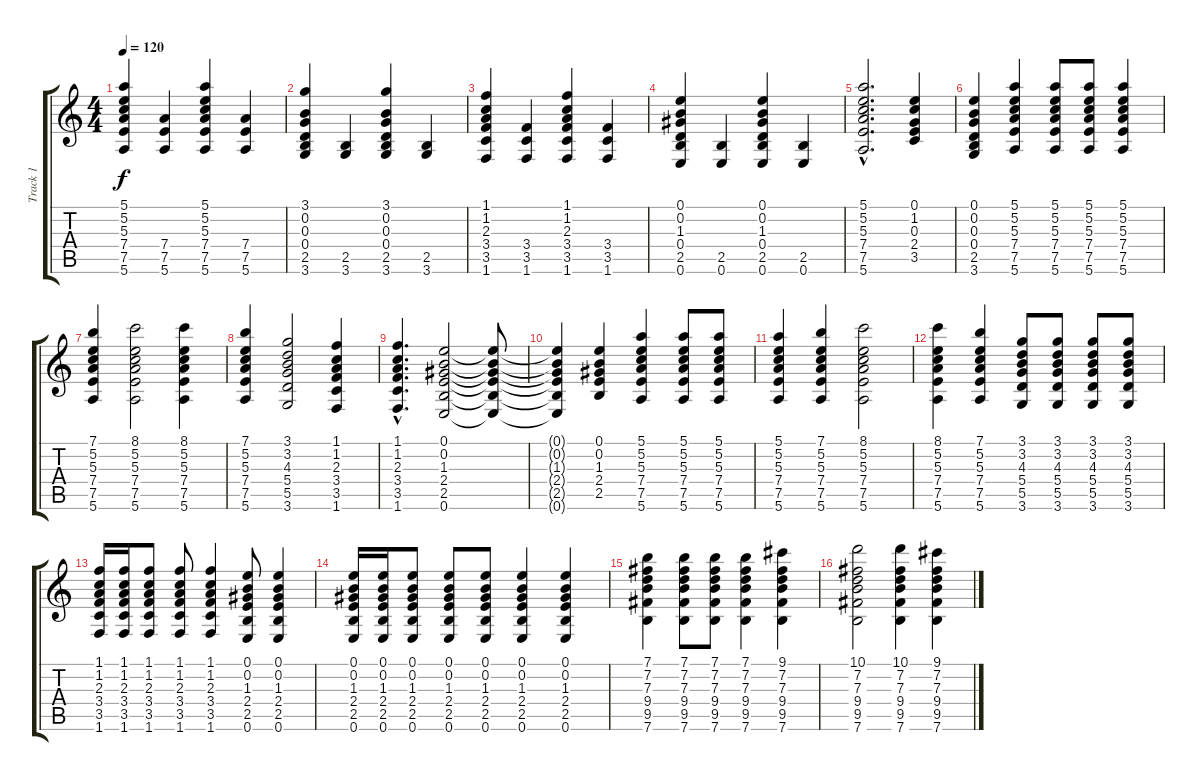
\track ("Track 1" "Track 1") {instrument acousticguitarnylon}
\staff {score tabs}
\tuning (E4 B3 G3 D3 A2 E2) {hide}
\ts (4 4)
\tempo 120
\clef g2
\ks c
(5.1 5.2 5.3 7.4 7.5 5.6).4{dy f} (7.4 7.5 5.6).4 (5.1 5.2 5.3 7.4 7.5 5.6).4 (7.4 7.5 5.6).4 |
(3.1 0.2 0.3 0.4 2.5 3.6).4 (2.5 3.6).4 (3.1 0.2 0.3 0.4 2.5 3.6).4 (2.5 3.6).4 |
(1.1 1.2 2.3 3.4 3.5 1.6).4 (3.4 3.5 1.6).4 (1.1 1.2 2.3 3.4 3.5 1.6).4 (3.4 3.5 1.6).4 |
(0.1 0.2 1.3 0.4 2.5 0.6).4 (2.5 0.6).4 (0.1 0.2 1.3 0.4 2.5 0.6).4 (2.5 0.6).4 |
(5.1{hac} 5.2{hac} 5.3{hac} 7.4{hac} 7.5{hac} 5.6{hac}).2{d} (0.1 1.2 0.3 2.4 3.5).4 |
(0.1 0.2 0.3 0.4 2.5 3.6).4 (5.1 5.2 5.3 7.4 7.5 5.6).4 (5.1 5.2 5.3 7.4 7.5 5.6).8 (5.1 5.2 5.3 7.4 7.5 5.6).8 (5.1 5.2 5.3 7.4 7.5 5.6).4 |
(7.1 5.2 5.3 7.4 7.5 5.6).4 (8.1 5.2 5.3 7.4 7.5 5.6).2 (8.1 5.2 5.3 7.4 7.5 5.6).4 |
(7.1 5.2 5.3 7.4 7.5 5.6).4 (3.1 3.2 4.3 5.4 5.5 3.6).2 (1.1 1.2 2.3 3.4 3.5 1.6).4 |
(1.1{hac} 1.2{hac} 2.3{hac} 3.4{hac} 3.5{hac} 1.6{hac}).4{d} (0.1 0.2 1.3 2.4 2.5 0.6).2 (0.1{t} 0.2{t} 1.3{t} 2.4{t} 2.5{t} 0.6{t}).8 |
(0.1{t} 0.2{t} 1.3{t} 2.4{t} 2.5{t} 0.6{t}).4 (0.1 0.2 1.3 2.4 2.5).4 (5.1 5.2 5.3 7.4 7.5 5.6).4 (5.1 5.2 5.3 7.4 7.5 5.6).8 (5.1 5.2 5.3 7.4 7.5 5.6).8 |
(5.1 5.2 5.3 7.4 7.5 5.6).4 (7.1 5.2 5.3 7.4 7.5 5.6).4 (8.1 5.2 5.3 7.4 7.5 5.6).2 |
(8.1 5.2 5.3 7.4 7.5 5.6).4 (7.1 5.2 5.3 7.4 7.5 5.6).4 (3.1 3.2 4.3 5.4 5.5 3.6).8 (3.1 3.2 4.3 5.4 5.5 3.6).8 (3.1 3.2 4.3 5.4 5.5 3.6).8 (3.1 3.2 4.3 5.4 5.5 3.6).8 |
(1.1 1.2 2.3 3.4 3.5 1.6).16 (1.1 1.2 2.3 3.4 3.5 1.6).16 (1.1 1.2 2.3 3.4 3.5 1.6).8 (1.1 1.2 2.3 3.4 3.5 1.6).8 (1.1 1.2 2.3 3.4 3.5 1.6).4 (0.1 0.2 1.3 2.4 2.5 0.6).8 (0.1 0.2 1.3 2.4 2.5 0.6).4 |
(0.1 0.2 1.3 2.4 2.5 0.6).16 (0.1 0.2 1.3 2.4 2.5 0.6).16 (0.1 0.2 1.3 2.4 2.5 0.6).8 (0.1 0.2 1.3 2.4 2.5 0.6).8 (0.1 0.2 1.3 2.4 2.5 0.6).8 (0.1 0.2 1.3 2.4 2.5 0.6).4 (0.1 0.2 1.3 2.4 2.5 0.6).4 |
(7.1 7.2 7.3 9.4 9.5 7.6).4 (7.1 7.2 7.3 9.4 9.5 7.6).8 (7.1 7.2 7.3 9.4 9.5 7.6).8 (7.1 7.2 7.3 9.4 9.5 7.6).4 (9.1 7.2 7.3 9.4 9.5 7.6).4 |
(10.1 7.2 7.3 9.4 9.5 7.6).2 (10.1 7.2 7.3 9.4 9.5 7.6).4 (9.1 7.2 7.3 9.4 9.5 7.6).4
